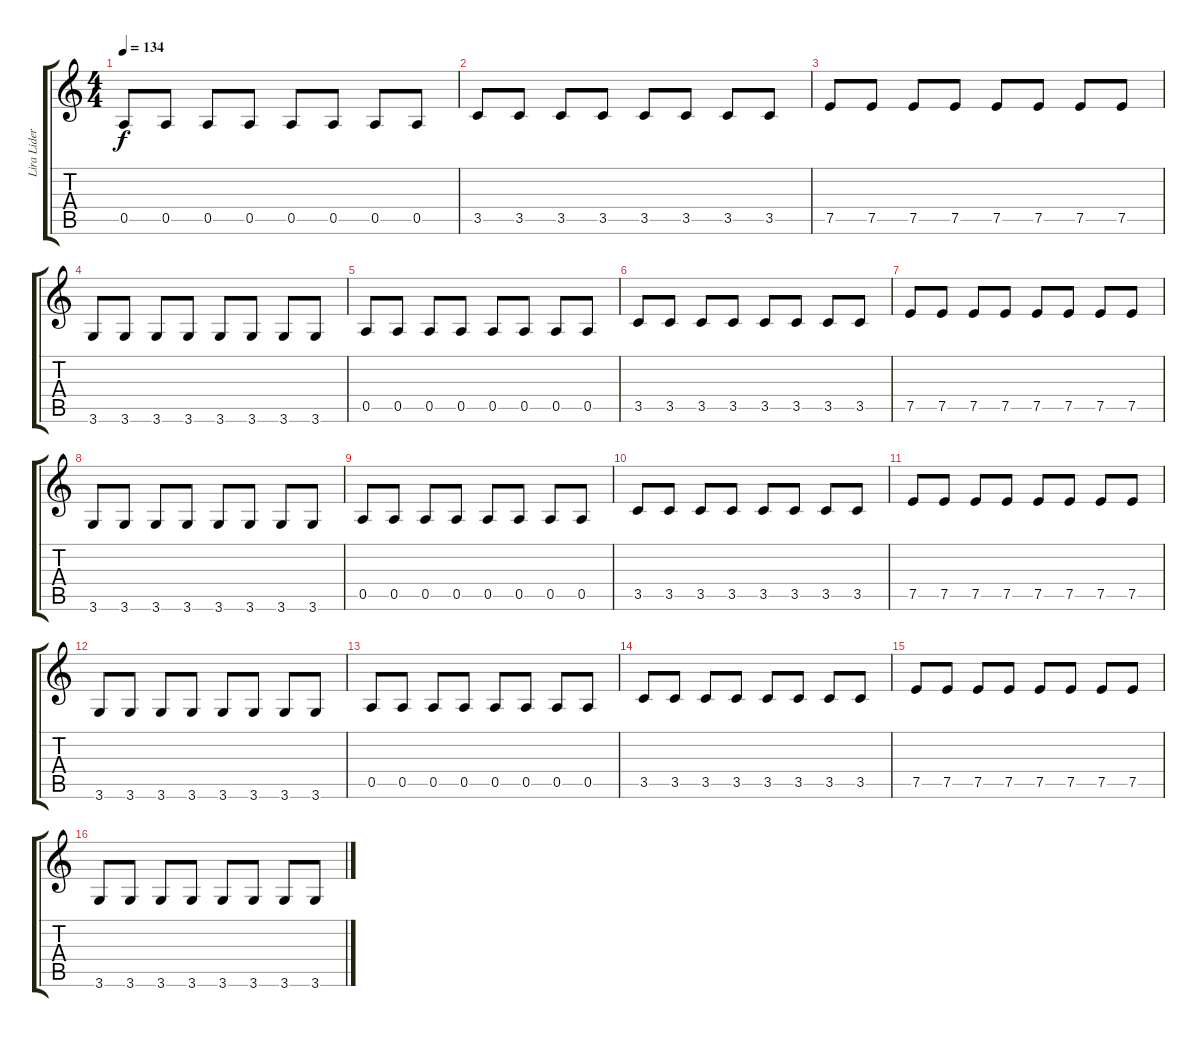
\track ("Lira Lider" "Lira Lider") {instrument distortionguitar}
\staff {score tabs}
\tuning (E4 B3 G3 D3 A2 E2) {hide}
\ts (4 4)
\tempo 134
\clef g2
\ks c
0.5.8{dy f} 0.5.8 0.5.8 0.5.8 0.5.8 0.5.8 0.5.8 0.5.8 |
3.5.8 3.5.8 3.5.8 3.5.8 3.5.8 3.5.8 3.5.8 3.5.8 |
7.5.8 7.5.8 7.5.8 7.5.8 7.5.8 7.5.8 7.5.8 7.5.8 |
3.6.8 3.6.8 3.6.8 3.6.8 3.6.8 3.6.8 3.6.8 3.6.8 |
0.5.8 0.5.8 0.5.8 0.5.8 0.5.8 0.5.8 0.5.8 0.5.8 |
3.5.8 3.5.8 3.5.8 3.5.8 3.5.8 3.5.8 3.5.8 3.5.8 |
7.5.8 7.5.8 7.5.8 7.5.8 7.5.8 7.5.8 7.5.8 7.5.8 |
3.6.8 3.6.8 3.6.8 3.6.8 3.6.8 3.6.8 3.6.8 3.6.8 |
0.5.8 0.5.8 0.5.8 0.5.8 0.5.8 0.5.8 0.5.8 0.5.8 |
3.5.8 3.5.8 3.5.8 3.5.8 3.5.8 3.5.8 3.5.8 3.5.8 |
7.5.8 7.5.8 7.5.8 7.5.8 7.5.8 7.5.8 7.5.8 7.5.8 |
3.6.8 3.6.8 3.6.8 3.6.8 3.6.8 3.6.8 3.6.8 3.6.8 |
0.5.8 0.5.8 0.5.8 0.5.8 0.5.8 0.5.8 0.5.8 0.5.8 |
3.5.8 3.5.8 3.5.8 3.5.8 3.5.8 3.5.8 3.5.8 3.5.8 |
7.5.8 7.5.8 7.5.8 7.5.8 7.5.8 7.5.8 7.5.8 7.5.8 |
3.6.8 3.6.8 3.6.8 3.6.8 3.6.8 3.6.8 3.6.8 3.6.8
